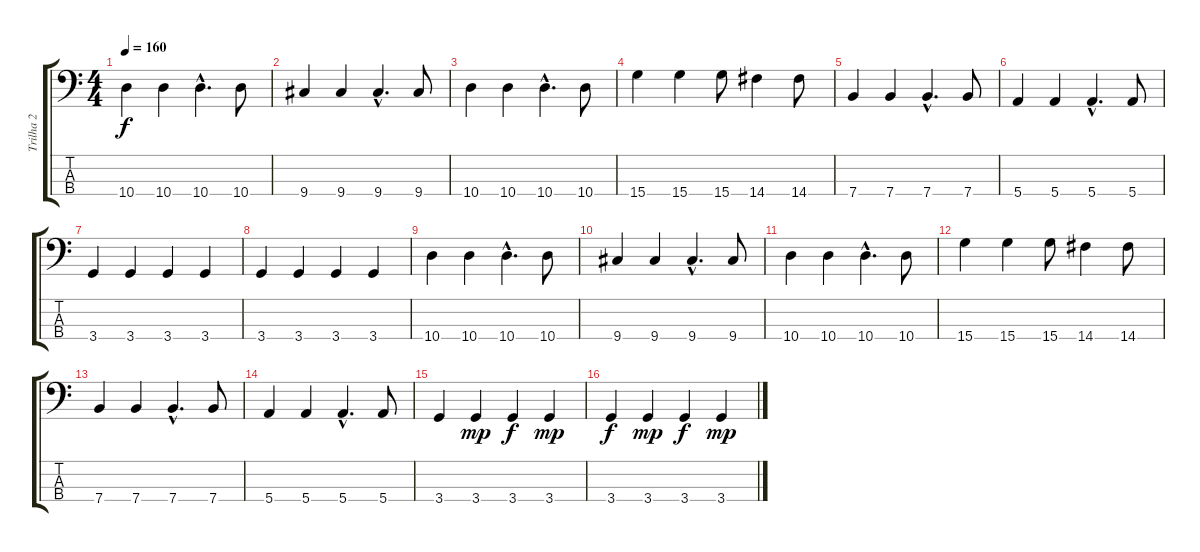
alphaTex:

\track ("Trilha 2" "Trilha 2") {instrument electricbassfinger}
\staff {score tabs}
\tuning (G2 D2 A1 E1) {hide}
\ts (4 4)
\tempo 160
\clef f4
\ks c
10.4.4{dy f} 10.4.4 10.4{hac}.4{d} 10.4.8 |
9.4.4 9.4.4 9.4{hac}.4{d} 9.4.8 |
10.4.4 10.4.4 10.4{hac}.4{d} 10.4.8 |
15.4.4 15.4.4 15.4.8 14.4.4 14.4.8 |
7.4.4 7.4.4 7.4{hac}.4{d} 7.4.8 |
5.4.4 5.4.4 5.4{hac}.4{d} 5.4.8 |
3.4.4 3.4.4 3.4.4 3.4.4 |
3.4.4 3.4.4 3.4.4 3.4.4 |
10.4.4 10.4.4 10.4{hac}.4{d} 10.4.8 |
9.4.4 9.4.4 9.4{hac}.4{d} 9.4.8 |
10.4.4 10.4.4 10.4{hac}.4{d} 10.4.8 |
15.4.4 15.4.4 15.4.8 14.4.4 14.4.8 |
7.4.4 7.4.4 7.4{hac}.4{d} 7.4.8 |
5.4.4 5.4.4 5.4{hac}.4{d} 5.4.8 |
3.4.4 3.4.4{dy mp} 3.4.4{dy f} 3.4.4{dy mp} |
3.4.4{dy f} 3.4.4{dy mp} 3.4.4{dy f} 3.4.4{dy mp}
